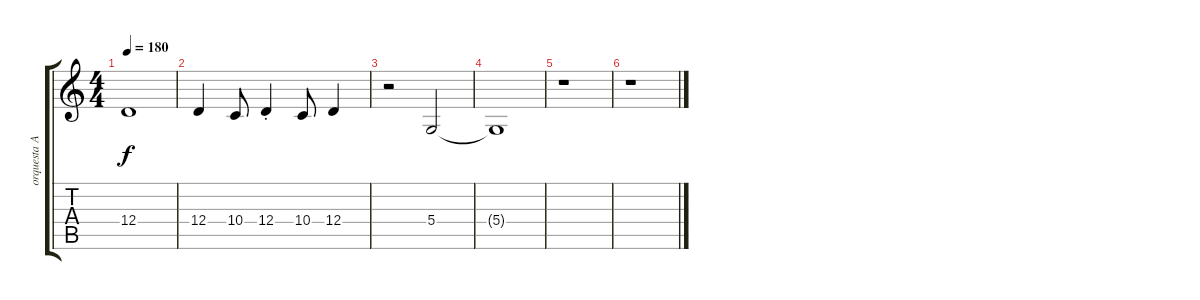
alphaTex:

\track ("orquesta A" "orquesta A") {instrument acousticgrandpiano}
\staff {score tabs}
\tuning (E4 B3 G3 D3 A2 E2) {hide}
\ts (4 4)
\tempo 180
\clef g2
\ks c
12.4.1{dy f} |
12.4.4 10.4.8 12.4{st}.4 10.4.8 12.4.4 |
r.2 5.4.2 |
5.4{t}.1 |
r.1 |
r.1
